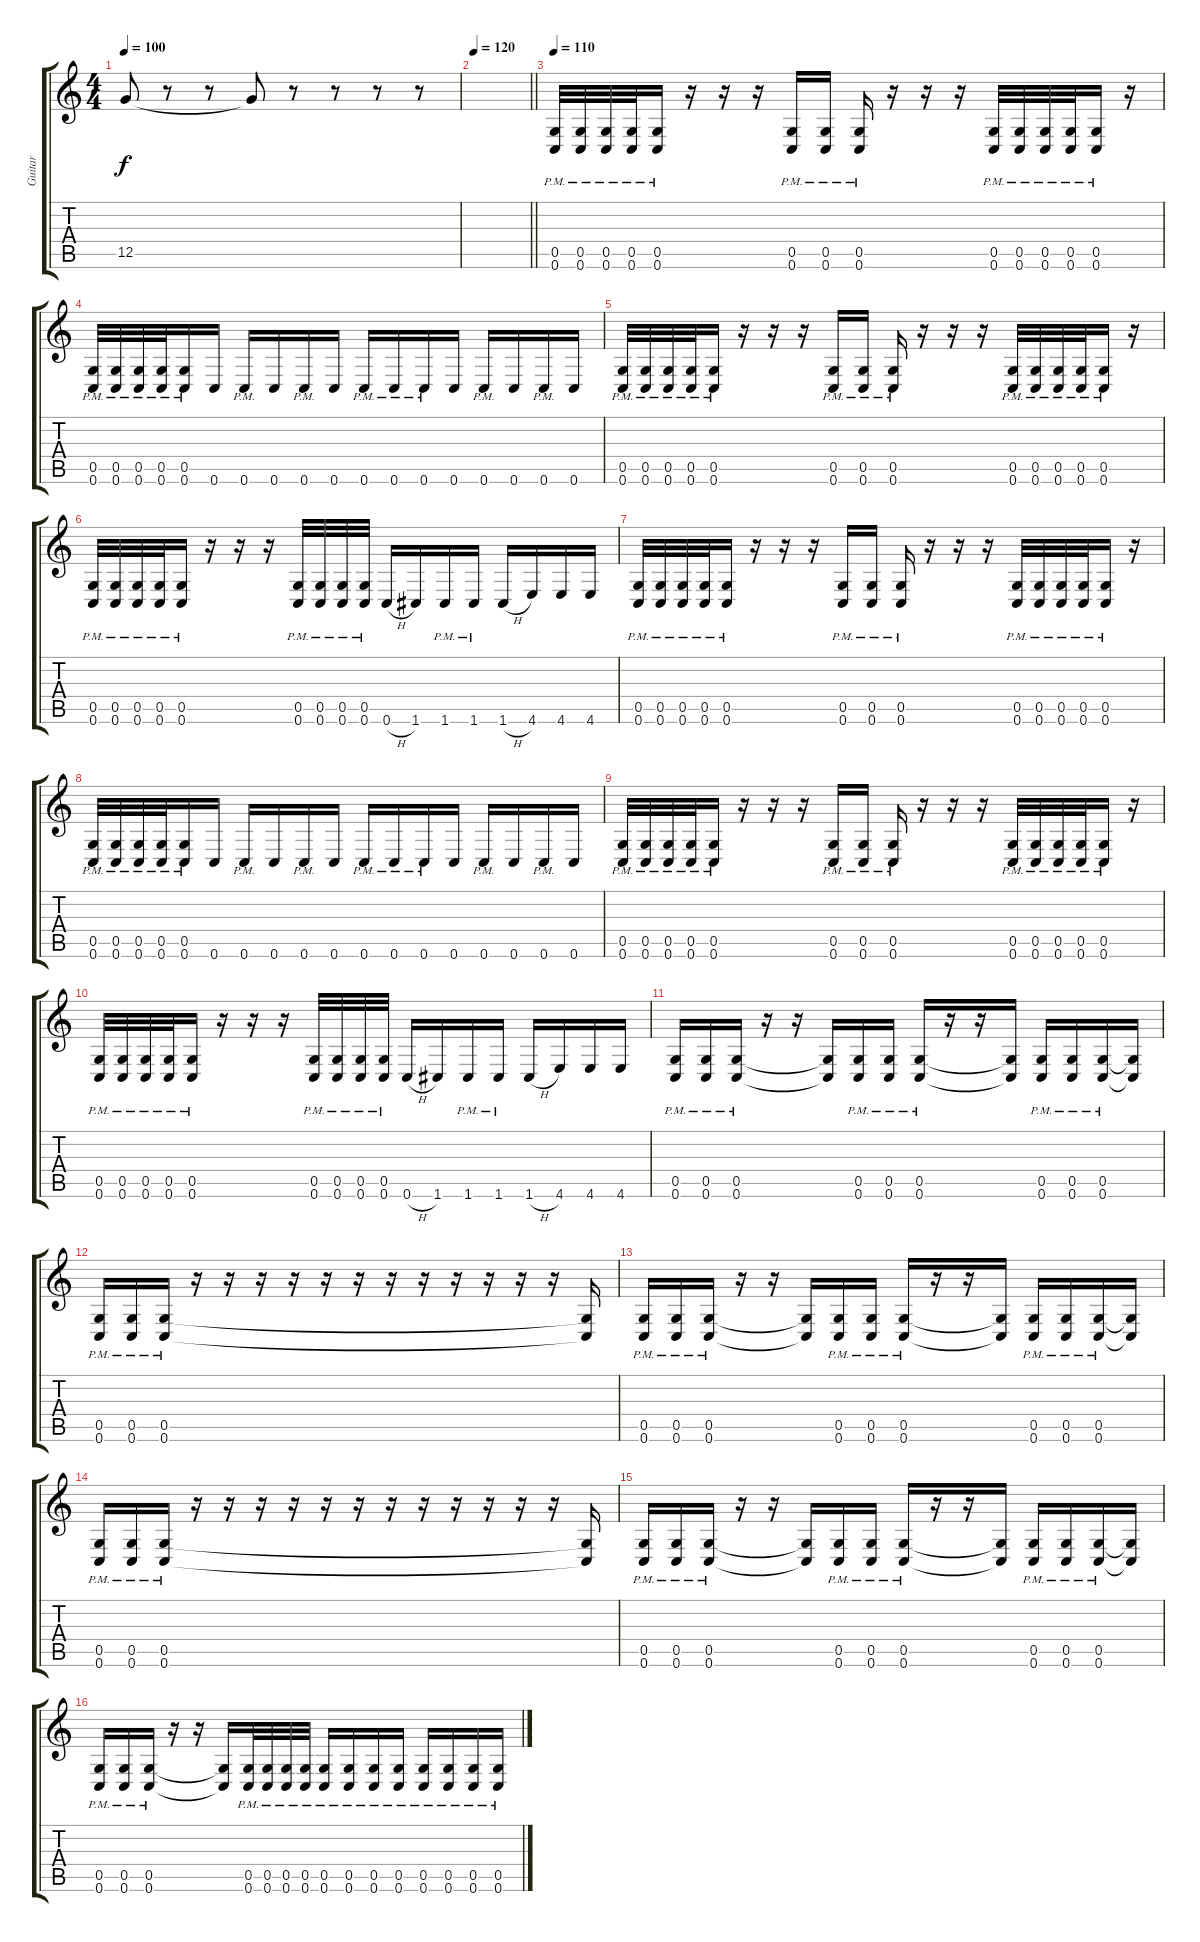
\track ("Guitar" "Guitar") {instrument distortionguitar}
\staff {score tabs}
\tuning (D4 A3 F3 C3 G2 C2) {hide}
\ts (4 4)
\tempo 100
\clef g2
\ks c
12.5.8{dy f} r.8 r.8 12.5{t}.8 r.8 r.8 r.8 r.8 |
\tempo 120
\barLineRight lightlight
|
\section ("" "")
\tempo 110
(0.5{pm} 0.6{pm}).32 (0.5{pm} 0.6{pm}).32 (0.5{pm} 0.6{pm}).32 (0.5{pm} 0.6{pm}).32 (0.5{pm} 0.6{pm}).16 r.16 r.16 r.16 (0.5{pm} 0.6{pm}).16 (0.5{pm} 0.6{pm}).16 (0.5{pm} 0.6{pm}).16 r.16 r.16 r.16 (0.5{pm} 0.6{pm}).32 (0.5{pm} 0.6{pm}).32 (0.5{pm} 0.6{pm}).32 (0.5{pm} 0.6{pm}).32 (0.5{pm} 0.6{pm}).16 r.16 |
(0.5{pm} 0.6{pm}).32 (0.5{pm} 0.6{pm}).32 (0.5{pm} 0.6{pm}).32 (0.5{pm} 0.6{pm}).32 (0.5{pm} 0.6{pm}).16 0.6.16 0.6{pm}.16 0.6.16 0.6{pm}.16 0.6.16 0.6{pm}.16 0.6{pm}.16 0.6{pm}.16 0.6.16 0.6{pm}.16 0.6.16 0.6{pm}.16 0.6.16 |
(0.5{pm} 0.6{pm}).32 (0.5{pm} 0.6{pm}).32 (0.5{pm} 0.6{pm}).32 (0.5{pm} 0.6{pm}).32 (0.5{pm} 0.6{pm}).16 r.16 r.16 r.16 (0.5{pm} 0.6{pm}).16 (0.5{pm} 0.6{pm}).16 (0.5{pm} 0.6{pm}).16 r.16 r.16 r.16 (0.5{pm} 0.6{pm}).32 (0.5{pm} 0.6{pm}).32 (0.5{pm} 0.6{pm}).32 (0.5{pm} 0.6{pm}).32 (0.5{pm} 0.6{pm}).16 r.16 |
(0.5{pm} 0.6{pm}).32 (0.5{pm} 0.6{pm}).32 (0.5{pm} 0.6{pm}).32 (0.5{pm} 0.6{pm}).32 (0.5{pm} 0.6{pm}).16 r.16 r.16 r.16 (0.5{pm} 0.6{pm}).32 (0.5{pm} 0.6{pm}).32 (0.5{pm} 0.6{pm}).32 (0.5{pm} 0.6{pm}).32 0.6{h}.16 1.6.16 1.6{pm}.16 1.6{pm}.16 1.6{h}.16 4.6.16 4.6.16 4.6.16 |
(0.5{pm} 0.6{pm}).32 (0.5{pm} 0.6{pm}).32 (0.5{pm} 0.6{pm}).32 (0.5{pm} 0.6{pm}).32 (0.5{pm} 0.6{pm}).16 r.16 r.16 r.16 (0.5{pm} 0.6{pm}).16 (0.5{pm} 0.6{pm}).16 (0.5{pm} 0.6{pm}).16 r.16 r.16 r.16 (0.5{pm} 0.6{pm}).32 (0.5{pm} 0.6{pm}).32 (0.5{pm} 0.6{pm}).32 (0.5{pm} 0.6{pm}).32 (0.5{pm} 0.6{pm}).16 r.16 |
(0.5{pm} 0.6{pm}).32 (0.5{pm} 0.6{pm}).32 (0.5{pm} 0.6{pm}).32 (0.5{pm} 0.6{pm}).32 (0.5{pm} 0.6{pm}).16 0.6.16 0.6{pm}.16 0.6.16 0.6{pm}.16 0.6.16 0.6{pm}.16 0.6{pm}.16 0.6{pm}.16 0.6.16 0.6{pm}.16 0.6.16 0.6{pm}.16 0.6.16 |
(0.5{pm} 0.6{pm}).32 (0.5{pm} 0.6{pm}).32 (0.5{pm} 0.6{pm}).32 (0.5{pm} 0.6{pm}).32 (0.5{pm} 0.6{pm}).16 r.16 r.16 r.16 (0.5{pm} 0.6{pm}).16 (0.5{pm} 0.6{pm}).16 (0.5{pm} 0.6{pm}).16 r.16 r.16 r.16 (0.5{pm} 0.6{pm}).32 (0.5{pm} 0.6{pm}).32 (0.5{pm} 0.6{pm}).32 (0.5{pm} 0.6{pm}).32 (0.5{pm} 0.6{pm}).16 r.16 |
(0.5{pm} 0.6{pm}).32 (0.5{pm} 0.6{pm}).32 (0.5{pm} 0.6{pm}).32 (0.5{pm} 0.6{pm}).32 (0.5{pm} 0.6{pm}).16 r.16 r.16 r.16 (0.5{pm} 0.6{pm}).32 (0.5{pm} 0.6{pm}).32 (0.5{pm} 0.6{pm}).32 (0.5{pm} 0.6{pm}).32 0.6{h}.16 1.6.16 1.6{pm}.16 1.6{pm}.16 1.6{h}.16 4.6.16 4.6.16 4.6.16 |
(0.5{pm} 0.6{pm}).16 (0.5{pm} 0.6{pm}).16 (0.5{pm} 0.6{pm}).16 r.16 r.16 (0.5{t} 0.6{t}).16 (0.5{pm} 0.6{pm}).16 (0.5{pm} 0.6{pm}).16 (0.5{pm} 0.6{pm}).16 r.16 r.16 (0.5{t} 0.6{t}).16 (0.5{pm} 0.6{pm}).16 (0.5{pm} 0.6{pm}).16 (0.5{pm} 0.6{pm}).16 (0.5{t} 0.6{t}).16 |
(0.5{pm} 0.6{pm}).16 (0.5{pm} 0.6{pm}).16 (0.5{pm} 0.6{pm}).16 r.16 r.16 r.16 r.16 r.16 r.16 r.16 r.16 r.16 r.16 r.16 r.16 (0.5{t} 0.6{t}).16 |
(0.5{pm} 0.6{pm}).16 (0.5{pm} 0.6{pm}).16 (0.5{pm} 0.6{pm}).16 r.16 r.16 (0.5{t} 0.6{t}).16 (0.5{pm} 0.6{pm}).16 (0.5{pm} 0.6{pm}).16 (0.5{pm} 0.6{pm}).16 r.16 r.16 (0.5{t} 0.6{t}).16 (0.5{pm} 0.6{pm}).16 (0.5{pm} 0.6{pm}).16 (0.5{pm} 0.6{pm}).16 (0.5{t} 0.6{t}).16 |
(0.5{pm} 0.6{pm}).16 (0.5{pm} 0.6{pm}).16 (0.5{pm} 0.6{pm}).16 r.16 r.16 r.16 r.16 r.16 r.16 r.16 r.16 r.16 r.16 r.16 r.16 (0.5{t} 0.6{t}).16 |
(0.5{pm} 0.6{pm}).16 (0.5{pm} 0.6{pm}).16 (0.5{pm} 0.6{pm}).16 r.16 r.16 (0.5{t} 0.6{t}).16 (0.5{pm} 0.6{pm}).16 (0.5{pm} 0.6{pm}).16 (0.5{pm} 0.6{pm}).16 r.16 r.16 (0.5{t} 0.6{t}).16 (0.5{pm} 0.6{pm}).16 (0.5{pm} 0.6{pm}).16 (0.5{pm} 0.6{pm}).16 (0.5{t} 0.6{t}).16 |
(0.5{pm} 0.6{pm}).16 (0.5{pm} 0.6{pm}).16 (0.5{pm} 0.6{pm}).16 r.16 r.16 (0.5{t} 0.6{t}).16 (0.5{pm} 0.6{pm}).32 (0.5{pm} 0.6{pm}).32 (0.5{pm} 0.6{pm}).32 (0.5{pm} 0.6{pm}).32 (0.5{pm} 0.6{pm}).16 (0.5{pm} 0.6{pm}).16 (0.5{pm} 0.6{pm}).16 (0.5{pm} 0.6{pm}).16 (0.5{pm} 0.6{pm}).16 (0.5{pm} 0.6{pm}).16 (0.5{pm} 0.6{pm}).16 (0.5{pm} 0.6{pm}).16
